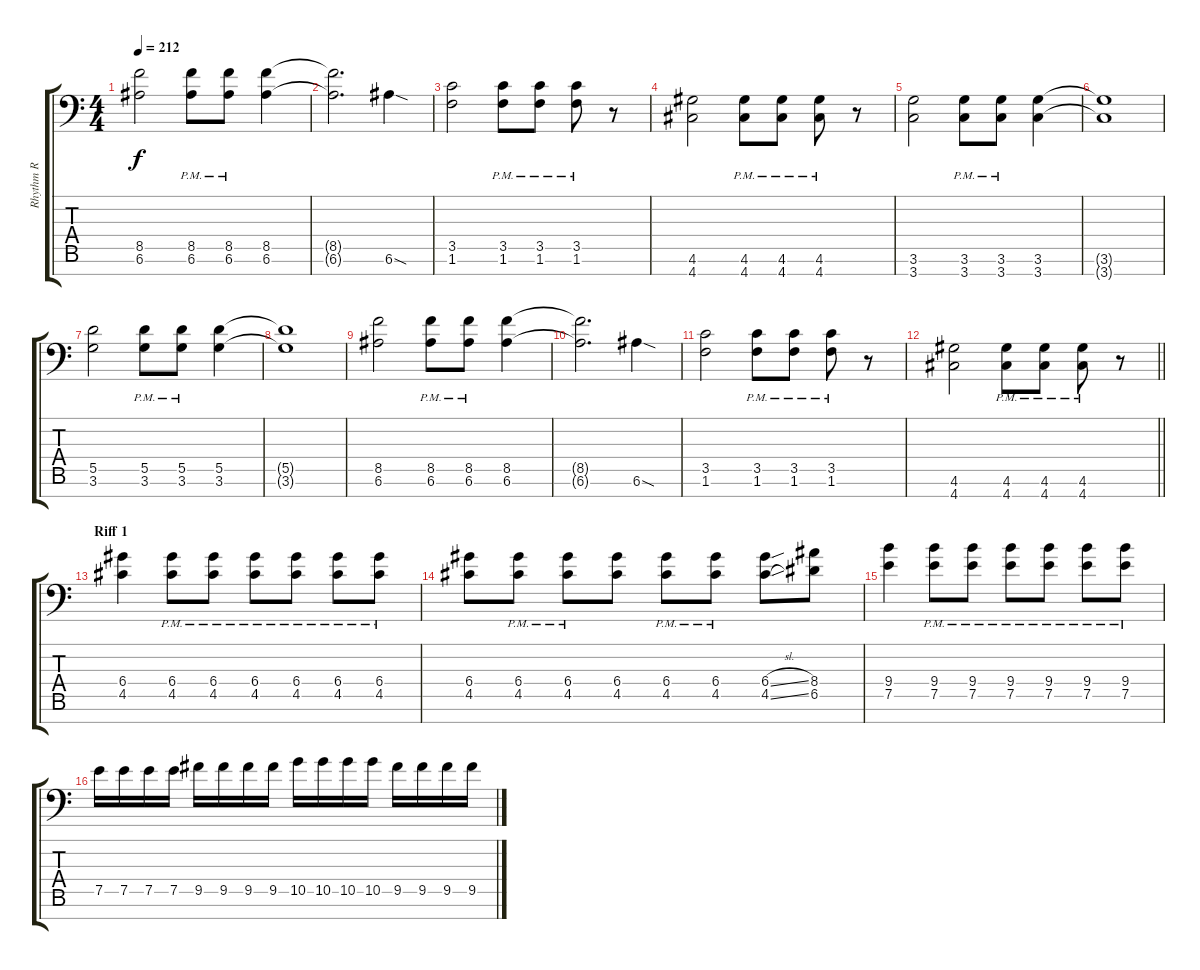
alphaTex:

\track ("Rhythm R" "Rhythm R") {instrument overdrivenguitar}
\staff {score tabs}
\tuning (E4 B3 G3 D3 A2 E2 A1) {hide}
\ts (4 4)
\tempo 212
\clef f4
\ks c
(8.5 6.6).2{dy f} (8.5{pm} 6.6{pm}).8 (8.5{pm} 6.6{pm}).8 (8.5 6.6).4 |
(8.5{t} 6.6{t}).2{d} 6.6{sod}.4 |
(3.5 1.6).2 (3.5{pm} 1.6{pm}).8 (3.5{pm} 1.6{pm}).8 (3.5{pm} 1.6{pm}).8 r.8 |
(4.6 4.7).2 (4.6{pm} 4.7{pm}).8 (4.6{pm} 4.7{pm}).8 (4.6{pm} 4.7{pm}).8 r.8 |
(3.6 3.7).2 (3.6{pm} 3.7{pm}).8 (3.6{pm} 3.7{pm}).8 (3.6 3.7).4 |
(3.6{t} 3.7{t}).1 |
(5.5 3.6).2 (5.5{pm} 3.6{pm}).8 (5.5{pm} 3.6{pm}).8 (5.5 3.6).4 |
(5.5{t} 3.6{t}).1 |
(8.5 6.6).2 (8.5{pm} 6.6{pm}).8 (8.5{pm} 6.6{pm}).8 (8.5 6.6).4 |
(8.5{t} 6.6{t}).2{d} 6.6{sod}.4 |
(3.5 1.6).2 (3.5{pm} 1.6{pm}).8 (3.5{pm} 1.6{pm}).8 (3.5{pm} 1.6{pm}).8 r.8 |
\barLineRight lightlight
(4.6 4.7).2 (4.6{pm} 4.7{pm}).8 (4.6{pm} 4.7{pm}).8 (4.6{pm} 4.7{pm}).8 r.8 |
\section ("" "Riff 1")
(6.4 4.5).4 (6.4{pm} 4.5{pm}).8 (6.4{pm} 4.5{pm}).8 (6.4{pm} 4.5{pm}).8 (6.4{pm} 4.5{pm}).8 (6.4{pm} 4.5{pm}).8 (6.4{pm} 4.5{pm}).8 |
(6.4 4.5).8 (6.4{pm} 4.5{pm}).8 (6.4{pm} 4.5{pm}).8 (6.4 4.5).8 (6.4{pm} 4.5{pm}).8 (6.4{pm} 4.5{pm}).8 (6.4{sl} 4.5{sl}).8 (8.4 6.5).8 |
(9.4 7.5).4 (9.4{pm} 7.5{pm}).8 (9.4{pm} 7.5{pm}).8 (9.4{pm} 7.5{pm}).8 (9.4{pm} 7.5{pm}).8 (9.4{pm} 7.5{pm}).8 (9.4{pm} 7.5{pm}).8 |
7.5.16 7.5.16 7.5.16 7.5.16 9.5.16 9.5.16 9.5.16 9.5.16 10.5.16 10.5.16 10.5.16 10.5.16 9.5.16 9.5.16 9.5.16 9.5.16
